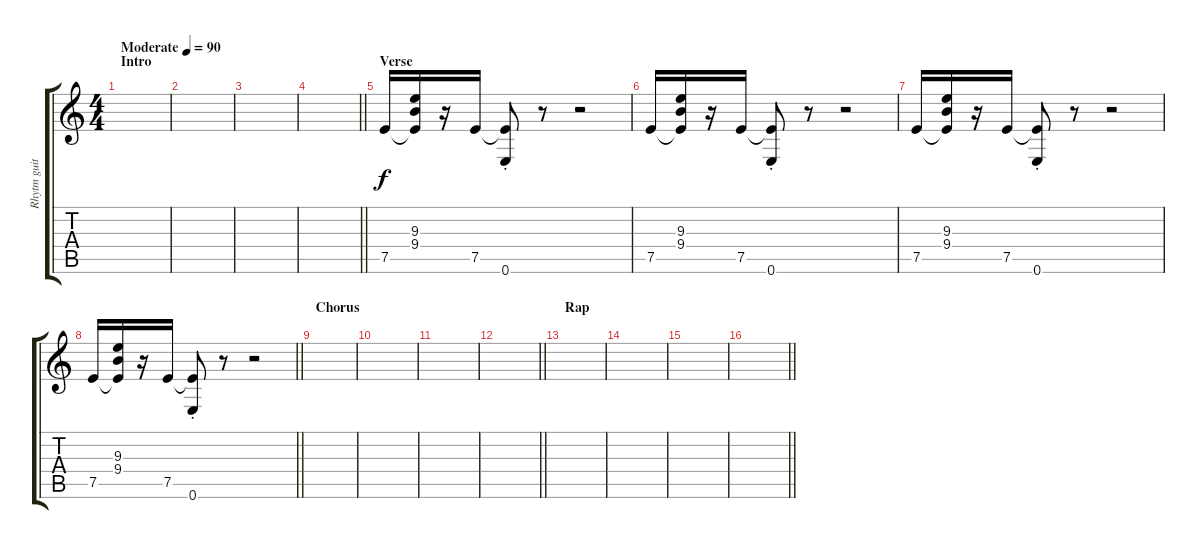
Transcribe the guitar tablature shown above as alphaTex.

\track ("Rhytm guitar" "Rhytm guit") {instrument distortionguitar}
\staff {score tabs}
\tuning (E4 B3 G3 D3 A2 E2) {hide}
\ts (4 4)
\section ("" "Intro")
\tempo (90 "Moderate")
\clef g2
\ks c
|
|
|
\barLineRight lightlight
|
\section ("" "Verse")
7.5.16 (9.3 9.4 7.5{t}).16 r.16 7.5.16 (7.5{t} 0.6{st}).8 r.8 r.2 |
7.5.16 (9.3 9.4 7.5{t}).16 r.16 7.5.16 (7.5{t} 0.6{st}).8 r.8 r.2 |
7.5.16 (9.3 9.4 7.5{t}).16 r.16 7.5.16 (7.5{t} 0.6{st}).8 r.8 r.2 |
\barLineRight lightlight
7.5.16 (9.3 9.4 7.5{t}).16 r.16 7.5.16 (7.5{t} 0.6{st}).8 r.8 r.2 |
\section ("" "Chorus")
|
|
|
\barLineRight lightlight
|
\section ("" "Rap")
|
|
|
\barLineRight lightlight
